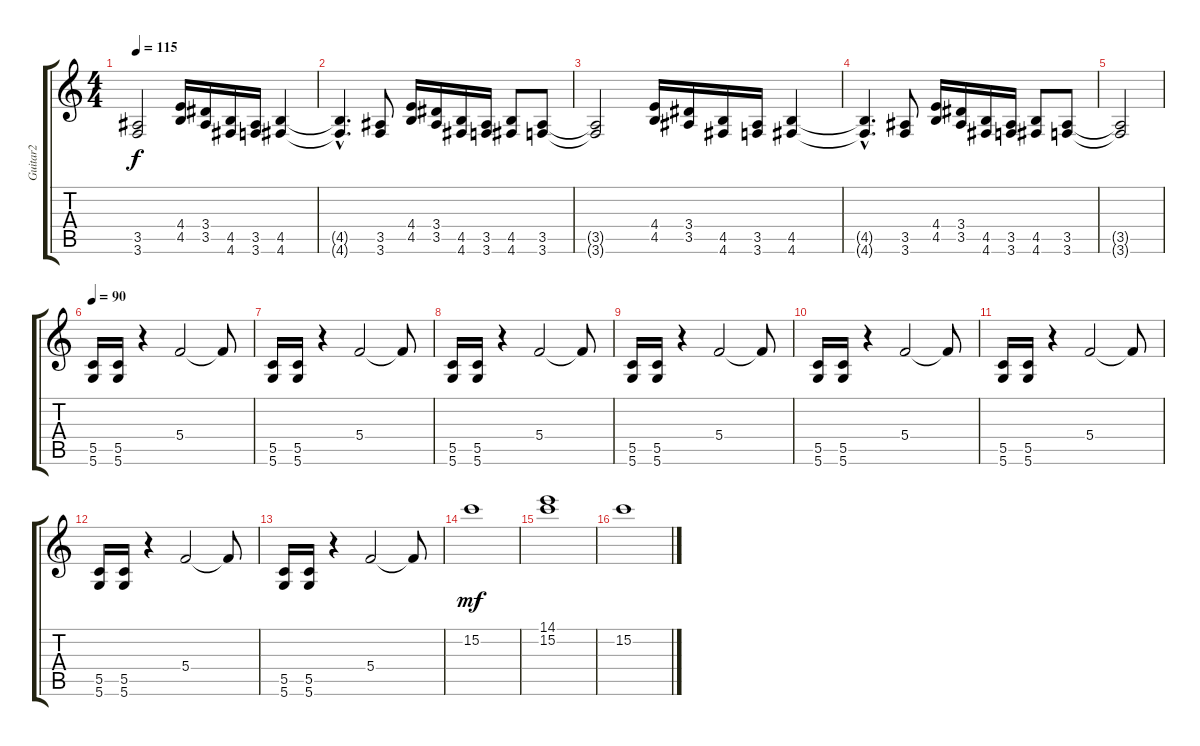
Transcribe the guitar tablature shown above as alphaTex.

\track ("Guitar2" "Guitar2") {instrument overdrivenguitar}
\staff {score tabs}
\tuning (D4 A3 F3 C3 G2 D2) {hide}
\ts (4 4)
\tempo 115
\clef g2
\ks c
(3.5{t} 3.6{t}).2{dy f} (4.4 4.5).16 (3.4 3.5).16 (4.5 4.6).16 (3.5 3.6).16 (4.5 4.6).4 |
(4.5{hac t} 4.6{hac t}).4{d} (3.5 3.6).8 (4.4 4.5).16 (3.4 3.5).16 (4.5 4.6).16 (3.5 3.6).16 (4.5 4.6).8 (3.5 3.6).8 |
(3.5{t} 3.6{t}).2 (4.4 4.5).16 (3.4 3.5).16 (4.5 4.6).16 (3.5 3.6).16 (4.5 4.6).4 |
(4.5{hac t} 4.6{hac t}).4{d} (3.5 3.6).8 (4.4 4.5).16 (3.4 3.5).16 (4.5 4.6).16 (3.5 3.6).16 (4.5 4.6).8 (3.5 3.6).8 |
(3.5{t} 3.6{t}).2 |
\tempo 90
(5.5 5.6).16 (5.5 5.6).16 r.4 5.4.2 5.4{t}.8 |
(5.5 5.6).16 (5.5 5.6).16 r.4 5.4.2 5.4{t}.8 |
(5.5 5.6).16 (5.5 5.6).16 r.4 5.4.2 5.4{t}.8 |
(5.5 5.6).16 (5.5 5.6).16 r.4 5.4.2 5.4{t}.8 |
(5.5 5.6).16 (5.5 5.6).16 r.4 5.4.2 5.4{t}.8 |
(5.5 5.6).16 (5.5 5.6).16 r.4 5.4.2 5.4{t}.8 |
(5.5 5.6).16 (5.5 5.6).16 r.4 5.4.2 5.4{t}.8 |
(5.5 5.6).16 (5.5 5.6).16 r.4 5.4.2 5.4{t}.8 |
15.2.1{dy mf} |
(14.1 15.2).1 |
15.2.1
